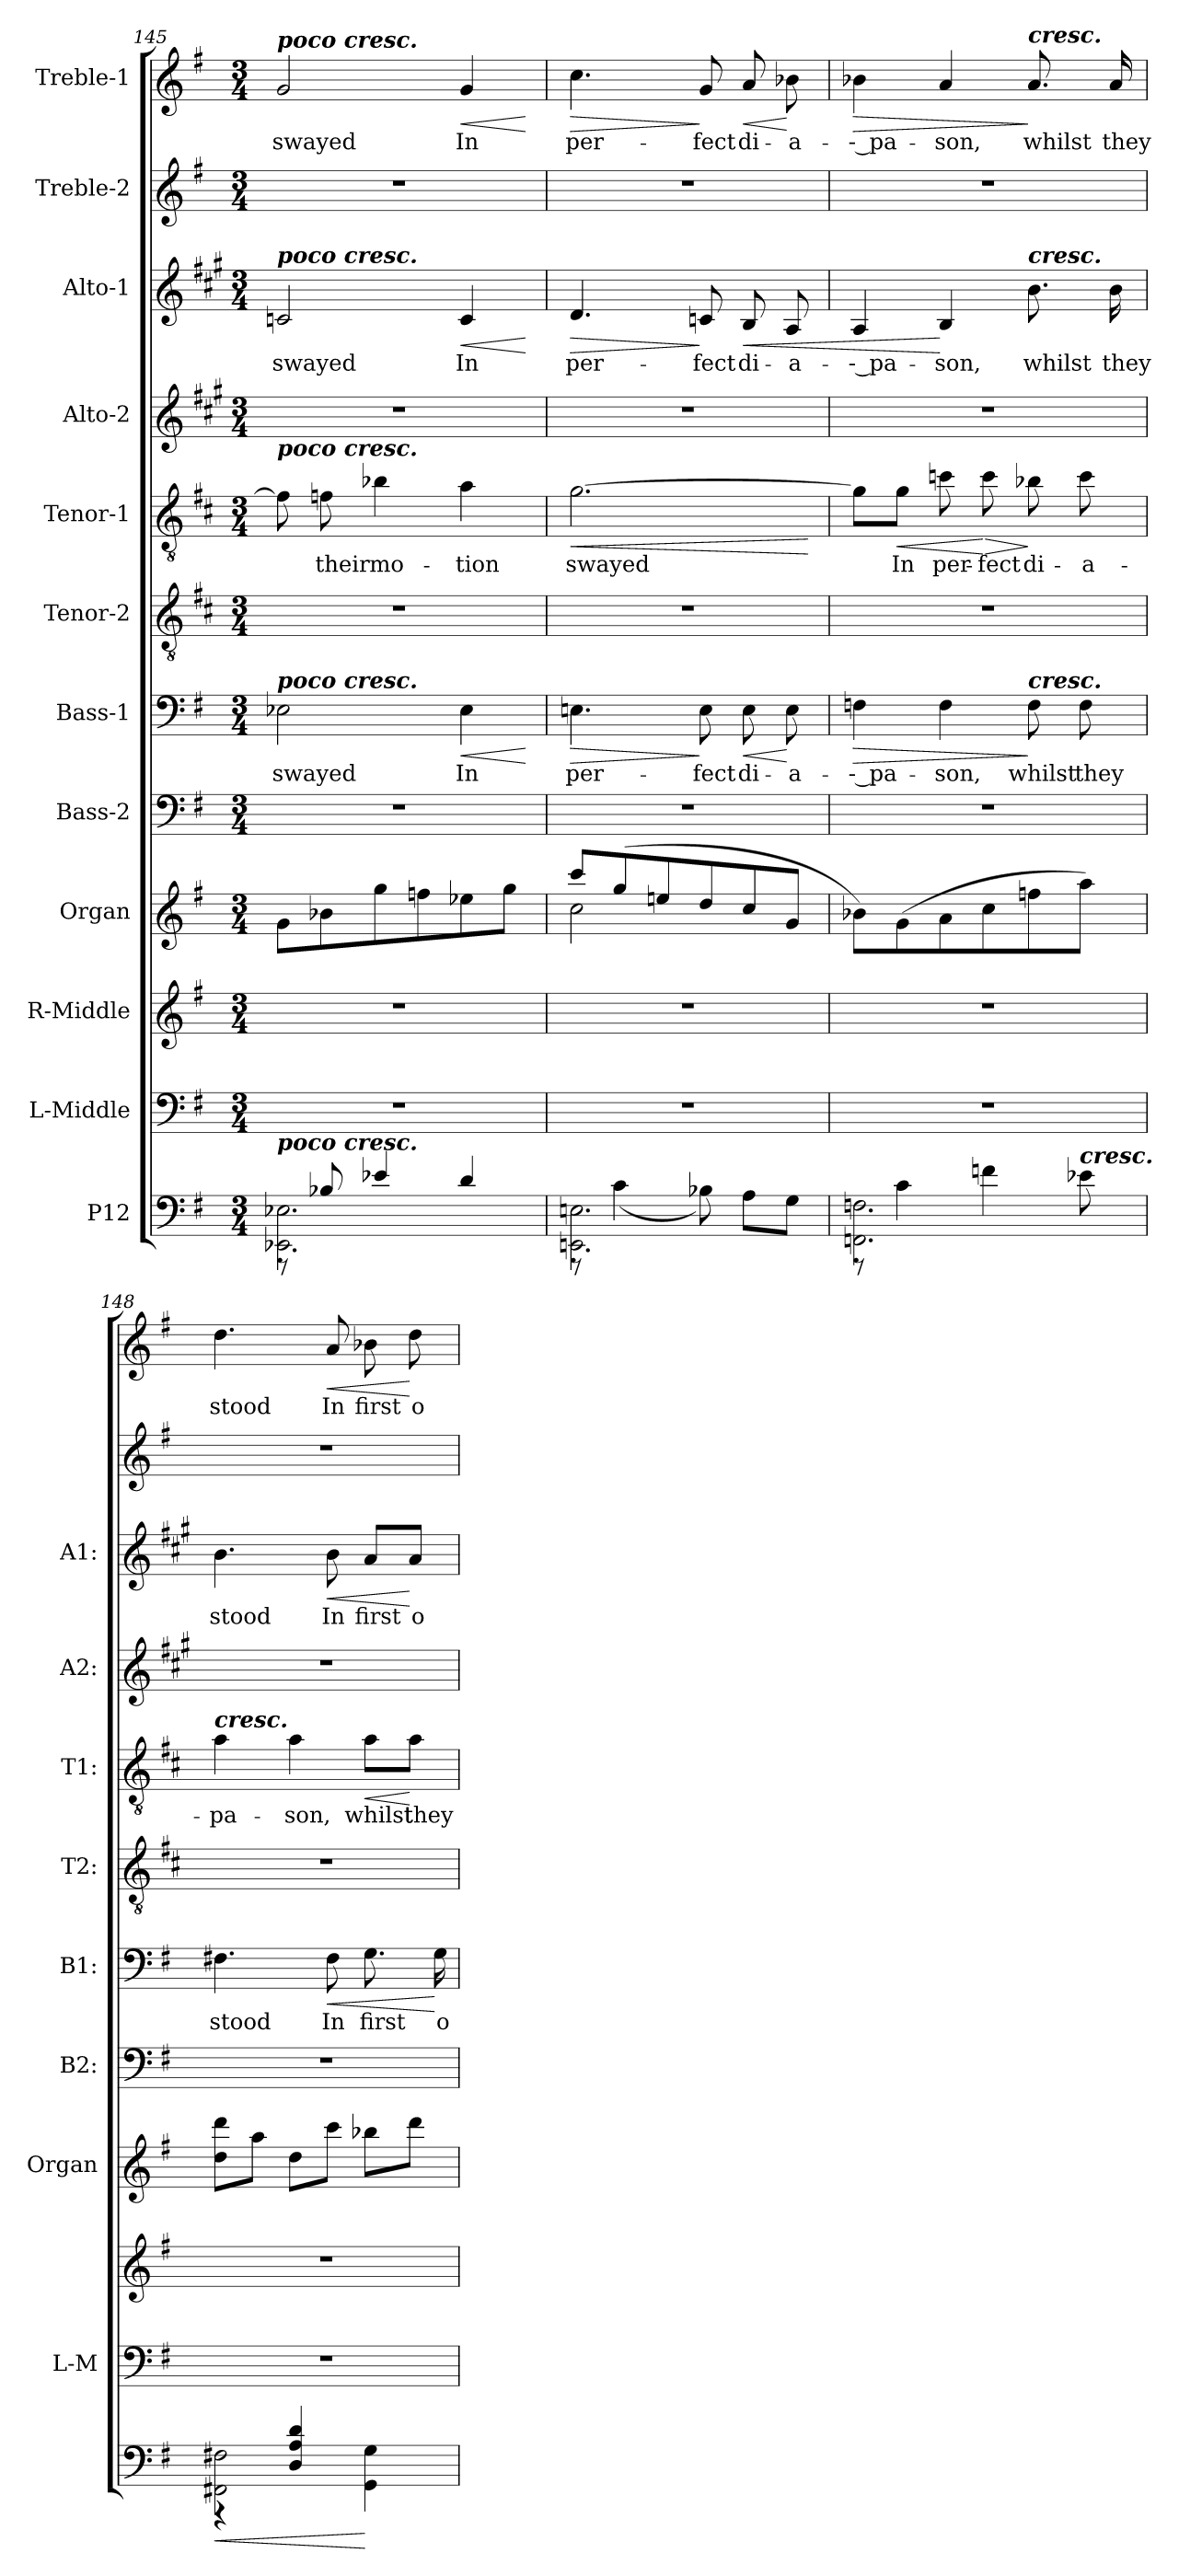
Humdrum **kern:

**kern	**dynam	**kern	**kern	**kern	**kern	**kern	**text	**dynam	**kern	**kern	**text	**dynam	**kern	**kern	**text	**dynam	**kern	**kern	**text	**dynam
*part12	*part12	*part11	*part10	*part9	*part8	*part7	*part7	*part7	*part6	*part5	*part5	*part5	*part4	*part3	*part3	*part3	*part2	*part1	*part1	*part1
*staff12	*staff12	*staff11	*staff10	*staff9	*staff8	*staff7	*staff7	*staff7	*staff6	*staff5	*staff5	*staff5	*staff4	*staff3	*staff3	*staff3	*staff2	*staff1	*staff1	*staff1
*I"P12	*	*I"L-Middle	*I"R-Middle	*I"Organ	*I"Bass-2	*I"Bass-1	*	*	*I"Tenor-2	*I"Tenor-1	*	*	*I"Alto-2	*I"Alto-1	*	*	*I"Treble-2	*I"Treble-1	*	*
*	*	*I'L-M	*	*I'Organ	*I'B2:	*I'B1:	*	*	*I'T2:	*I'T1:	*	*	*I'A2:	*I'A1:	*	*	*	*	*	*
*clefF4	*	*clefF4	*clefG2	*clefG2	*clefF4	*clefF4	*	*	*clefGv2	*clefGv2	*	*	*clefG2	*clefG2	*	*	*clefG2	*clefG2	*	*
*	*	*	*	*	*	*	*	*	*ITrd4c7	*ITrd4c7	*	*	*ITrd1c2	*ITrd1c2	*	*	*ITrd-7c-12	*ITrd-7c-12	*	*
*k[f#]	*	*k[f#]	*k[f#]	*k[f#]	*k[f#]	*k[f#]	*	*	*k[f#]	*k[f#]	*	*	*k[f#]	*k[f#]	*	*	*k[f#]	*k[f#]	*	*
*G:	*	*G:	*G:	*G:	*G:	*G:	*	*	*G:	*G:	*	*	*G:	*G:	*	*	*G:	*G:	*	*
*M3/4	*	*M3/4	*M3/4	*M3/4	*M3/4	*M3/4	*	*	*M3/4	*M3/4	*	*	*M3/4	*M3/4	*	*	*M3/4	*M3/4	*	*
=145	=145	=145	=145	=145	=145	=145	=145	=145	=145	=145	=145	=145	=145	=145	=145	=145	=145	=145	=145	=145
*^	*	*	*	*	*	*	*	*	*	*	*	*	*	*	*	*	*	*	*	*
!	!	!	!LO:N:vis=1	!LO:N:vis=1	!	!LO:N:vis=1	!	!	!	!	!	!	!	!	!	!	!	!	!	!	!
!	!	!	!	!	!	!	!	!LO:LY:b:color=#000000	!	!LO:N:vis=1	!	!	!	!LO:N:vis=1	!	!	!	!	!	!	!
!	!	!	!	!	!	!	!	!	!	!	!	!	!	!	!	!LO:LY:b:color=#000000	!	!LO:N:vis=1	!	!	!
!	!	!	!	!	!	!	!	!	!	!	!	!	!	!	!	!	!	!	!LO:TX:a:Bi:t=poco cresc.	!	!
!	!	!	!	!	!	!	!	!	!	!	!	!	!	!	!LO:TX:a:Bi:t=poco cresc.	!	!	!	!	!	!
!	!	!	!	!	!	!	!	!	!	!	!LO:TX:a:Bi:t=poco cresc.	!	!	!	!	!	!	!	!	!	!
!	!	!	!	!	!	!	!LO:TX:a:Bi:t=poco cresc.	!	!	!	!	!	!	!	!	!	!	!	!	!	!
!LO:TX:a:Bi:t=poco  cresc.	!	!	!	!	!	!	!	!	!	!	!	!	!	!	!	!	!	!	!	!	!
!	!	!	!	!	!	!	!	!	!	!	!	!	!	!	!	!	!	!	!	!LO:LY:b:color=#000000	!
2.EE-Xi\ 2.E-Xi	8r	.	2.r	2.r	8gi\L	2.r	2E-Xi\	swayed	.	2.r	8B-i\]	.	.	2.r	2B-Xi/	swayed	.	2.r	2ggi/	swayed	.
!	!	!	!	!	!	!	!	!	!	!	!	!LO:LY:b:color=#000000	!	!	!	!	!	!	!	!	!
.	8B-Xi/	.	.	.	8b-Xi\	.	.	.	.	.	8B-Xi\	their	.	.	.	.	.	.	.	.	.
!	!	!	!	!	!	!	!	!	!	!	!	!LO:LY:b:color=#000000	!	!	!	!	!	!	!	!	!
.	4e-Xi/	.	.	.	8ggi\	.	.	.	.	.	4e-Xi\	mo-	.	.	.	.	.	.	.	.	.
.	.	.	.	.	8ffni\	.	.	.	.	.	.	.	.	.	.	.	.	.	.	.	.
!	!	!	!	!	!	!	!	!LO:LY:b:color=#000000	!LO:HP:b	!	!	!	!	!	!	!	!	!	!	!	!
!	!	!	!	!	!	!	!	!	!	!	!	!LO:LY:b:color=#000000	!	!	!	!	!	!	!	!	!
!	!	!	!	!	!	!	!	!	!	!	!	!	!	!	!	!LO:LY:b:color=#000000	!LO:HP:b	!	!	!	!
!	!	!	!	!	!	!	!	!	!	!	!	!	!	!	!	!	!	!	!	!LO:LY:b:color=#000000	!LO:HP:b
.	4di/	.	.	.	8ee-Xi\	.	4E-i\	In	<	.	4di\	-tion	.	.	4B-i/	In	<	.	4ggi/	In	<
.	.	.	.	.	8ggi\J	.	.	.	.	.	.	.	.	.	.	.	.	.	.	.	.
*v	*v	*	*	*	*	*	*	*	*	*	*	*	*	*	*	*	*	*	*	*	*
.	.	.	.	.	.	.	.	[	.	.	.	.	.	.	.	[	.	.	.	[
=146	=146	=146	=146	=146	=146	=146	=146	=146	=146	=146	=146	=146	=146	=146	=146	=146	=146	=146	=146	=146
*^	*	*	*	*	*	*	*	*	*	*	*	*	*	*	*	*	*	*	*	*
!	!	!	!LO:N:vis=1	!LO:N:vis=1	!	!LO:N:vis=1	!	!	!	!	!	!	!	!	!	!	!	!	!	!	!
*	*	*	*	*	*^	*	*	*	*	*	*	*	*	*	*	*	*	*	*	*	*
!	!	!	!	!	!	!	!	!	!LO:LY:b:color=#000000	!LO:HP:b	!LO:N:vis=1	!	!	!	!	!	!	!	!	!	!	!
!	!	!	!	!	!	!	!	!	!	!	!	!	!LO:LY:b:color=#000000	!LO:HP:b	!LO:N:vis=1	!	!	!	!	!	!	!
!	!	!	!	!	!	!	!	!	!	!	!	!	!	!	!	!	!LO:LY:b:color=#000000	!LO:HP:b	!LO:N:vis=1	!	!	!
!	!	!	!	!	!	!	!	!	!	!	!	!	!	!	!	!	!	!	!	!	!LO:LY:b:color=#000000	!LO:HP:b
2.EEni\ 2.Eni	8r	.	2.r	2.r	8ccci/L	2cci\	2.r	4.Eni\	per-	>	2.r	[2.ci\	swayed	<	2.r	4.ci/	per-	>	2.r	4.ccci\	per-	>
.	(4ci\	.	.	.	(8ggi/	.	.	.	.	.	.	.	.	.	.	.	.	.	.	.	.	.
.	.	.	.	.	8eeni/	.	.	.	.	.	.	.	.	.	.	.	.	.	.	.	.	.
!	!	!	!	!	!	!	!	!	!LO:LY:b:color=#000000	!	!	!	!	!	!	!	!	!	!	!	!	!
!	!	!	!	!	!	!	!	!	!	!	!	!	!	!	!	!	!LO:LY:b:color=#000000	!	!	!	!	!
!	!	!	!	!	!	!	!	!	!	!	!	!	!	!	!	!	!	!	!	!	!LO:LY:b:color=#000000	!
.	8B-Xi\)	.	.	.	8ddi/	.	.	8Ei\	-fect	]	.	.	.	.	.	8B-Xi/	-fect	]	.	8ggi/	-fect	]
!	!	!	!	!	!	!	!	!	!LO:LY:b:color=#000000	!LO:HP:b	!	!	!	!	!	!	!	!	!	!	!	!
!	!	!	!	!	!	!	!	!	!	!	!	!	!	!	!	!	!LO:LY:b:color=#000000	!LO:HP:b	!	!	!	!
!	!	!	!	!	!	!	!	!	!	!	!	!	!	!	!	!	!	!	!	!	!LO:LY:b:color=#000000	!LO:HP:b
.	8Ai\L	.	.	.	8cci/	4ryy	.	8Ei\	di-	<	.	.	.	.	.	8Ai/	di-	<	.	8aai/	di-	<
!	!	!	!	!	!	!	!	!	!LO:LY:b:color=#000000	!	!	!	!	!	!	!	!	!	!	!	!	!
!	!	!	!	!	!	!	!	!	!	!	!	!	!	!	!	!	!LO:LY:b:color=#000000	!	!	!	!	!
!	!	!	!	!	!	!	!	!	!	!	!	!	!	!	!	!	!	!	!	!	!LO:LY:b:color=#000000	!
.	8Gi\J	.	.	.	8gi/J	.	.	8Ei\	-a-	[	.	.	.	.	.	8Gi/	-a-	.	.	8bb-Xi\	-a-	[
*v	*v	*	*	*	*v	*v	*	*	*	*	*	*	*	*	*	*	*	*	*	*	*	*
.	.	.	.	.	.	.	.	.	.	.	.	[	.	.	.	.	.	.	.	.
!!LO:PB:g=z
=147	=147	=147	=147	=147	=147	=147	=147	=147	=147	=147	=147	=147	=147	=147	=147	=147	=147	=147	=147	=147
*^	*	*	*	*	*	*	*	*	*	*	*	*	*	*	*	*	*	*	*	*
!	!	!	!LO:N:vis=1	!LO:N:vis=1	!	!LO:N:vis=1	!	!	!	!	!	!	!	!	!	!	!	!	!	!	!
!	!	!	!	!	!	!	!	!LO:LY:b:color=#000000	!LO:HP:b	!LO:N:vis=1	!	!	!	!LO:N:vis=1	!	!	!	!	!	!	!
!	!	!	!	!	!	!	!	!	!	!	!	!	!	!	!	!LO:LY:b:color=#000000	!	!LO:N:vis=1	!	!	!
!	!	!	!	!	!	!	!	!	!	!	!	!	!	!	!	!	!	!	!	!LO:LY:b:color=#000000	!LO:HP:b
2.FFni\ 2.Fni	8r	.	2.r	2.r	8b-Xi\L)	2.r	4Fni\	-- pa-	>	2.r	8ci\L]	.	.	2.r	4Gi/	-- pa-	.	2.r	4bb-Xi\	-- pa-	>
!	!	!	!	!	!	!	!	!	!	!	!	!LO:LY:b:color=#000000	!LO:HP:b	!	!	!	!	!	!	!	!
.	4ci\	.	.	.	(8gi\	.	.	.	.	.	8ci\J	In	<	.	.	.	.	.	.	.	.
!	!	!	!	!	!	!	!	!LO:LY:b:color=#000000	!	!	!	!	!	!	!	!	!	!	!	!	!
!	!	!	!	!	!	!	!	!	!	!	!	!LO:LY:b:color=#000000	!	!	!	!	!	!	!	!	!
!	!	!	!	!	!	!	!	!	!	!	!	!	!	!	!	!LO:LY:b:color=#000000	!	!	!	!	!
!	!	!	!	!	!	!	!	!	!	!	!	!	!	!	!	!	!	!	!	!LO:LY:b:color=#000000	!
.	.	.	.	.	8ai\	.	4Fi\	-son,	.	.	8fni\	per-	.	.	4Ai/	-son,	[	.	4aai/	-son,	.
!	!	!	!	!	!	!	!	!	!	!	!	!LO:LY:b:color=#000000	!LO:HP:n=1:b	!	!	!	!	!	!	!	!
.	4fni\	.	.	.	8cci\	.	.	.	.	.	8fi\	-fect	[ >	.	.	.	.	.	.	.	.
!	!	!	!	!	!	!	!	!LO:LY:b:color=#000000	!	!	!	!	!	!	!	!	!	!	!	!	!
!	!	!	!	!	!	!	!	!	!	!	!	!LO:LY:b:color=#000000	!	!	!	!	!	!	!	!	!
!	!	!	!	!	!	!	!	!	!	!	!	!	!	!	!	!LO:LY:b:color=#000000	!	!	!	!	!
!	!	!	!	!	!	!	!	!	!	!	!	!	!	!	!	!	!	!	!LO:TX:a:Bi:t=cresc.	!	!
!	!	!	!	!	!	!	!	!	!	!	!	!	!	!	!LO:TX:a:Bi:t=cresc.	!	!	!	!	!	!
!	!	!	!	!	!	!	!LO:TX:a:Bi:t=cresc.	!	!	!	!	!	!	!	!	!	!	!	!	!	!
!	!	!	!	!	!	!	!	!	!	!	!	!	!	!	!	!	!	!	!	!LO:LY:b:color=#000000	!
.	.	.	.	.	8ffni\	.	8Fi\	whilst	]	.	8e-Xi\	di-	]	.	8.ai\	whilst	.	.	8.aai/	whilst	]
!	!	!	!	!	!	!	!	!LO:LY:b:color=#000000	!	!	!	!	!	!	!	!	!	!	!	!	!
!	!LO:TX:a:Bi:t=cresc.	!	!	!	!	!	!	!	!	!	!	!	!	!	!	!	!	!	!	!	!
!	!	!	!	!	!	!	!	!	!	!	!	!LO:LY:b:color=#000000	!	!	!	!	!	!	!	!	!
.	8e-Xi\	.	.	.	8aai\J)	.	8Fi\	they	.	.	8fi\	-a-	.	.	.	.	.	.	.	.	.
!	!	!	!	!	!	!	!	!	!	!	!	!	!	!	!	!LO:LY:b:color=#000000	!	!	!	!	!
!	!	!	!	!	!	!	!	!	!	!	!	!	!	!	!	!	!	!	!	!LO:LY:b:color=#000000	!
.	.	.	.	.	.	.	.	.	.	.	.	.	.	.	16ai\	they	.	.	16aai/	they	.
=148	=148	=148	=148	=148	=148	=148	=148	=148	=148	=148	=148	=148	=148	=148	=148	=148	=148	=148	=148	=148	=148
!	!	!LO:HP:b	!LO:N:vis=1	!LO:N:vis=1	!	!LO:N:vis=1	!	!	!	!	!	!	!	!	!	!	!	!	!	!	!
!	!	!	!	!	!	!	!	!LO:LY:b:color=#000000	!	!LO:N:vis=1	!	!	!	!	!	!	!	!	!	!	!
!	!	!	!	!	!	!	!	!	!	!	!	!LO:LY:b:color=#000000	!	!LO:N:vis=1	!	!	!	!	!	!	!
!	!	!	!	!	!	!	!	!	!	!	!	!	!	!	!	!LO:LY:b:color=#000000	!	!LO:N:vis=1	!	!	!
!	!	!	!	!	!	!	!	!	!	!	!LO:TX:a:Bi:t=cresc.	!	!	!	!	!	!	!	!	!	!
!	!	!	!	!	!	!	!	!	!	!	!	!	!	!	!	!	!	!	!	!LO:LY:b:color=#000000	!
2FF#Xi\ 2F#Xi	4r	<	2.r	2.r	8ddi\ 8dddiL	2.r	4.F#Xi\	stood	.	2.r	4di\	-pa-	.	2.r	4.ai\	stood	.	2.r	4.dddi\	stood	.
.	.	.	.	.	8aai\J	.	.	.	.	.	.	.	.	.	.	.	.	.	.	.	.
!	!	!	!	!	!	!	!	!	!	!	!	!LO:LY:b:color=#000000	!	!	!	!	!	!	!	!	!
.	4Di/ 4Ai 4di	.	.	.	8ddi\L	.	.	.	.	.	4di\	-son,	.	.	.	.	.	.	.	.	.
!	!	!	!	!	!	!	!	!LO:LY:b:color=#000000	!LO:HP:b	!	!	!	!	!	!	!	!	!	!	!	!
!	!	!	!	!	!	!	!	!	!	!	!	!	!	!	!	!LO:LY:b:color=#000000	!LO:HP:b	!	!	!	!
!	!	!	!	!	!	!	!	!	!	!	!	!	!	!	!	!	!	!	!	!LO:LY:b:color=#000000	!LO:HP:b
.	.	.	.	.	8ccci\J	.	8F#i\	In	<	.	.	.	.	.	8ai\	In	<	.	8aai/	In	<
!	!	!	!	!	!	!	!	!LO:LY:b:color=#000000	!	!	!	!	!	!	!	!	!	!	!	!	!
!	!	!	!	!	!	!	!	!	!	!	!	!LO:LY:b:color=#000000	!LO:HP:b	!	!	!	!	!	!	!	!
!	!	!	!	!	!	!	!	!	!	!	!	!	!	!	!	!LO:LY:b:color=#000000	!	!	!	!	!
!	!	!	!	!	!	!	!	!	!	!	!	!	!	!	!	!	!	!	!	!LO:LY:b:color=#000000	!
4GGi\ 4Gi	4ryy	[	.	.	8bb-Xi\L	.	8.Gi\	first	.	.	8di\L	whilst	<	.	8gi/L	first	.	.	8bb-Xi\	first	.
!	!	!	!	!	!	!	!	!	!	!	!	!LO:LY:b:color=#000000	!	!	!	!	!	!	!	!	!
!	!	!	!	!	!	!	!	!	!	!	!	!	!	!	!	!LO:LY:b:color=#000000	!	!	!	!	!
!	!	!	!	!	!	!	!	!	!	!	!	!	!	!	!	!	!	!	!	!LO:LY:b:color=#000000	!
.	.	.	.	.	8dddi\J	.	.	.	.	.	8di\J	they	[	.	8gi/J	o-	[	.	8dddi\	o-	[
!	!	!	!	!	!	!	!	!LO:LY:b:color=#000000	!	!	!	!	!	!	!	!	!	!	!	!	!
.	.	.	.	.	.	.	16Gi\	o-	[	.	.	.	.	.	.	.	.	.	.	.	.
*v	*v	*	*	*	*	*	*	*	*	*	*	*	*	*	*	*	*	*	*	*	*
=	=	=	=	=	=	=	=	=	=	=	=	=	=	=	=	=	=	=	=	=
*-	*-	*-	*-	*-	*-	*-	*-	*-	*-	*-	*-	*-	*-	*-	*-	*-	*-	*-	*-	*-
